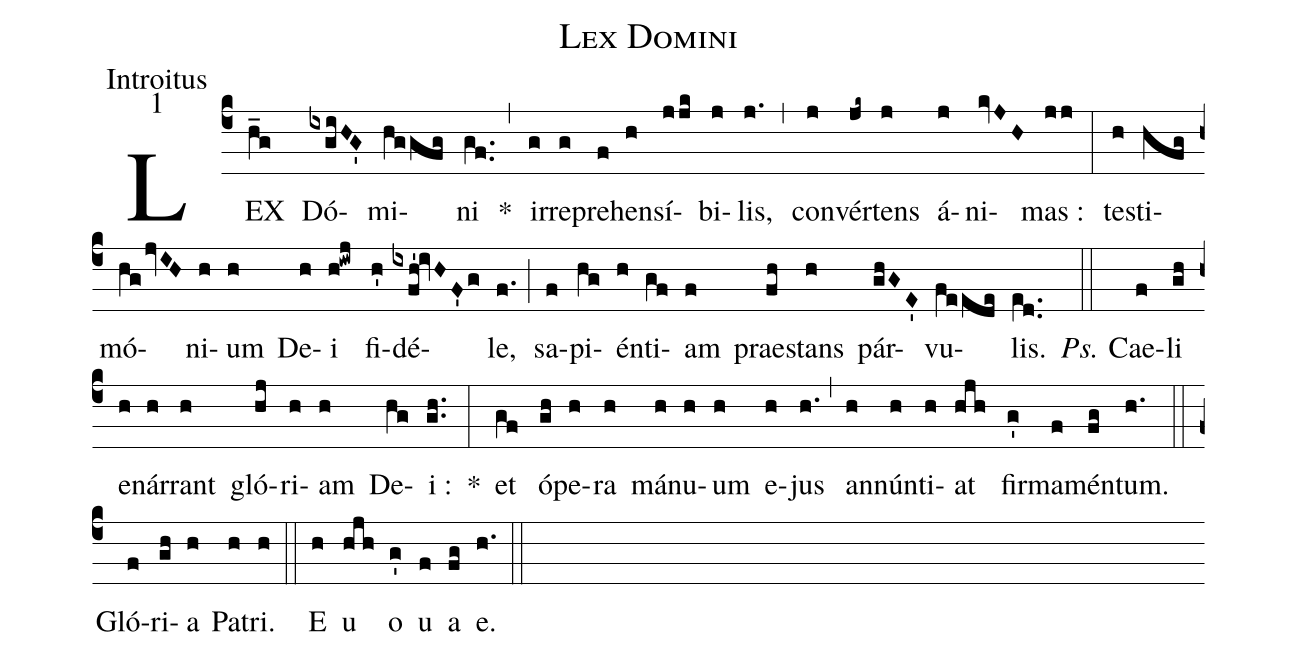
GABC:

name:Lex Domini;
office-part:Introitus;
mode:1;
%%
(c4) LEX(h_g) Dó(ixgiHG')mi(hggfg)ni(gf..) *(,) ir(g)re(g)pre(f)hen(h)sí(jjk)bi(j)lis,(j.) (,) con(j)vér(jk~)tens(j) á(j)ni(kvJH)mas :(jj) (:) te(h)sti(hfg)mó(hgjvIH)ni(h)um(h) De(h)i(h!iwj) fi(h')dé(ixfh'!ivHF'g)le,(f.) (;) sa(f)pi(hg)én(h)ti(gf)am(f) prae(fh)stans(h) pár(ghGE')vu(feede)lis.(e[ll:1]d..) (::) <i>Ps.</i> Cae(f)li(gh) e(h)nár(h)rant(h) gló(hj)ri(h)am(h) De(hg)i :(gh..) *(:) et(gf) ó(gh)pe(h)ra(h) má(h)nu(h)um(h) e(h)jus(h.) (,) an(h)nún(h)ti(h)at(hjh) fir(g')ma(f)mén(fg)tum.(h.) (::) Gló(f)ri(gh)a(h) Pa(h)tri.(h) (::) <eu>E(h) u(hjh) o(g') u(f) a(fg) e.</eu>(h.) (::)
